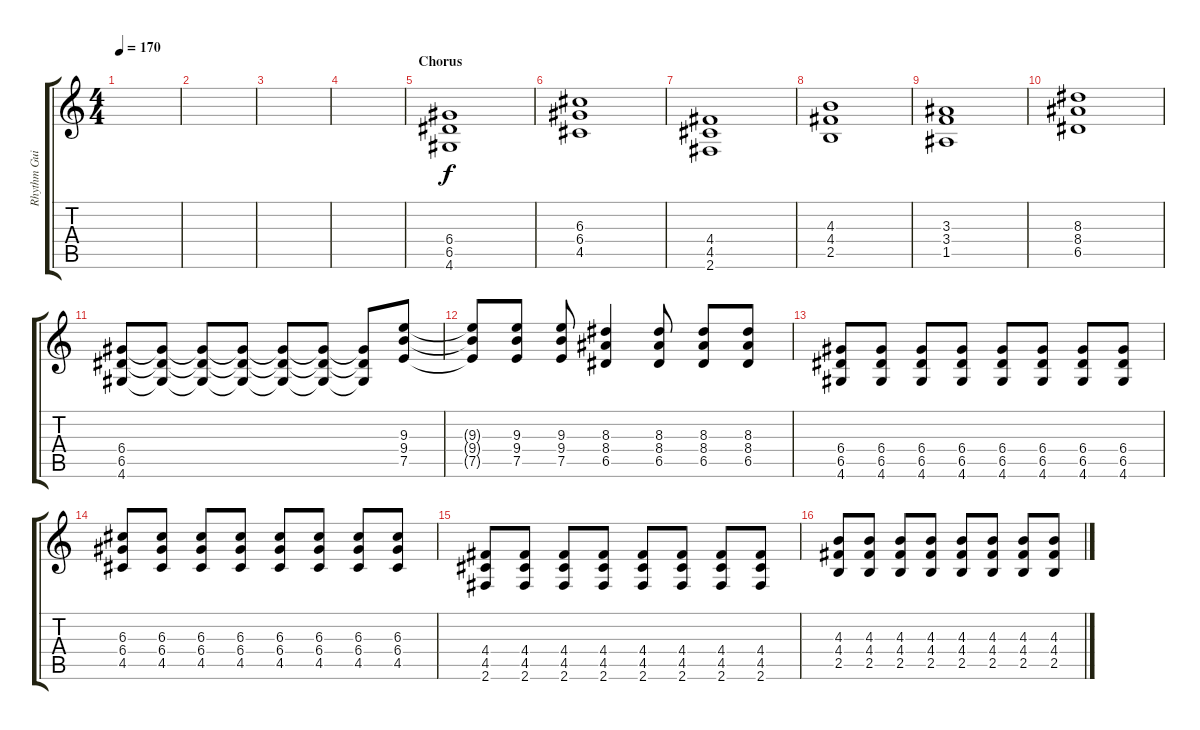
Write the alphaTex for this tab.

\track ("Rhythm Guitar" "Rhythm Gui") {instrument distortionguitar}
\staff {score tabs}
\tuning (E4 B3 G3 D3 A2 E2) {hide}
\ts (4 4)
\tempo 170
\clef g2
\ks c
|
|
|
|
\section ("" "Chorus")
(6.4 6.5 4.6).1 |
(6.3 6.4 4.5).1 |
(4.4 4.5 2.6).1 |
(4.3 4.4 2.5).1 |
(3.3 3.4 1.5).1 |
(8.3 8.4 6.5).1 |
(6.4 6.5 4.6).8 (6.4{t} 6.5{t} 4.6{t}).8 (6.4{t} 6.5{t} 4.6{t}).8 (6.4{t} 6.5{t} 4.6{t}).8 (6.4{t} 6.5{t} 4.6{t}).8 (6.4{t} 6.5{t} 4.6{t}).8 (6.4{t} 6.5{t} 4.6{t}).8 (9.3 9.4 7.5).8 |
(9.3{t} 9.4{t} 7.5{t}).8 (9.3 9.4 7.5).8 (9.3 9.4 7.5).8 (8.3 8.4 6.5).4 (8.3 8.4 6.5).8 (8.3 8.4 6.5).8 (8.3 8.4 6.5).8 |
(6.4 6.5 4.6).8 (6.4 6.5 4.6).8 (6.4 6.5 4.6).8 (6.4 6.5 4.6).8 (6.4 6.5 4.6).8 (6.4 6.5 4.6).8 (6.4 6.5 4.6).8 (6.4 6.5 4.6).8 |
(6.3 6.4 4.5).8 (6.3 6.4 4.5).8 (6.3 6.4 4.5).8 (6.3 6.4 4.5).8 (6.3 6.4 4.5).8 (6.3 6.4 4.5).8 (6.3 6.4 4.5).8 (6.3 6.4 4.5).8 |
(4.4 4.5 2.6).8 (4.4 4.5 2.6).8 (4.4 4.5 2.6).8 (4.4 4.5 2.6).8 (4.4 4.5 2.6).8 (4.4 4.5 2.6).8 (4.4 4.5 2.6).8 (4.4 4.5 2.6).8 |
(4.3 4.4 2.5).8 (4.3 4.4 2.5).8 (4.3 4.4 2.5).8 (4.3 4.4 2.5).8 (4.3 4.4 2.5).8 (4.3 4.4 2.5).8 (4.3 4.4 2.5).8 (4.3 4.4 2.5).8
